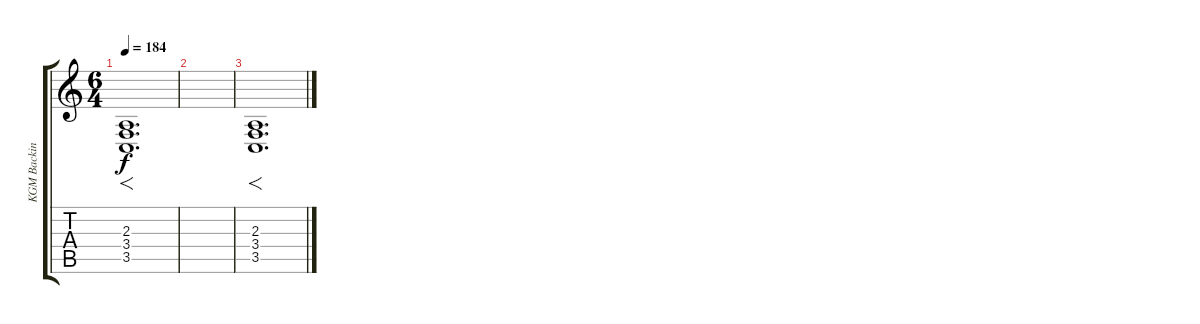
\track ("KGM Backing Vocals" "KGM Backin") {instrument choiraahs}
\staff {score tabs}
\tuning (E4 B3 G3 D3 A2 E2) {hide}
\ts (6 4)
\tempo 184
\clef g2
\ks c
(2.3 3.4 3.5).1{f d dy f} |
|
(2.3 3.4 3.5).1{f d}
